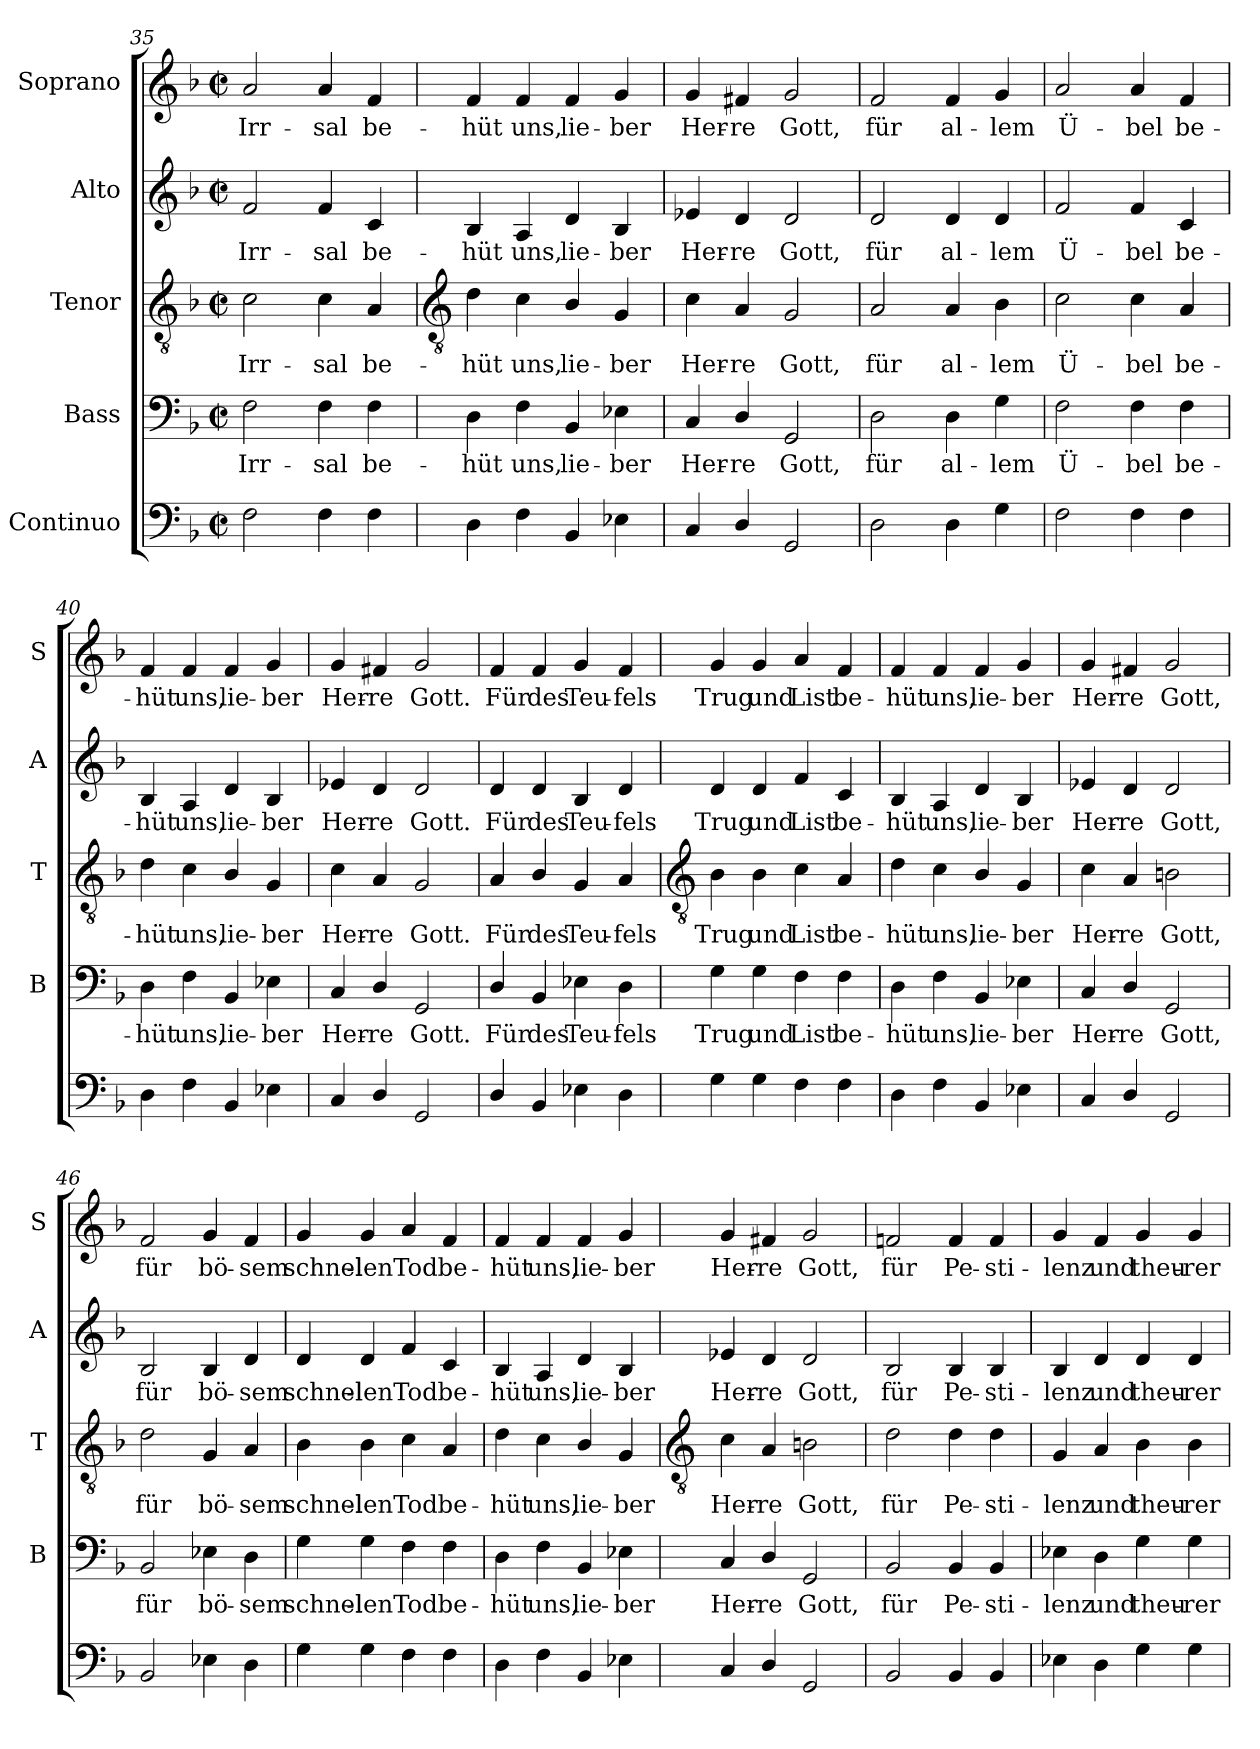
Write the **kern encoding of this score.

**kern	**kern	**text	**kern	**text	**kern	**text	**kern	**text
*part5	*part4	*part4	*part3	*part3	*part2	*part2	*part1	*part1
*staff5	*staff4	*staff4	*staff3	*staff3	*staff2	*staff2	*staff1	*staff1
*I"Continuo	*I"Bass	*	*I"Tenor	*	*I"Alto	*	*I"Soprano	*
*	*I'B	*	*I'T	*	*I'A	*	*I'S	*
*clefF4	*clefF4	*	*clefGv2	*	*clefG2	*	*clefG2	*
*k[b-]	*k[b-]	*	*k[b-]	*	*k[b-]	*	*k[b-]	*
*F:	*F:	*	*F:	*	*F:	*	*F:	*
*M2/2	*M2/2	*	*M2/2	*	*M2/2	*	*M2/2	*
*met(c|)	*met(c|)	*	*met(c|)	*	*met(c|)	*	*met(c|)	*
=35	=35	=35	=35	=35	=35	=35	=35	=35
!	!	!LO:LY:b	!	!LO:LY:b	!	!LO:LY:b	!	!LO:LY:b
2F	2F	Irr-	2c	Irr-	2f	Irr-	2a	Irr-
!	!	!LO:LY:b	!	!LO:LY:b	!	!LO:LY:b	!	!LO:LY:b
4F	4F	-sal	4c	-sal	4f	-sal	4a	-sal
!	!	!LO:LY:b	!	!LO:LY:b	!	!LO:LY:b	!	!LO:LY:b
4F	4F	be-	4A	be-	4c	be-	4f	be-
!!LO:LB:g=z
=36	=36	=36	=36	=36	=36	=36	=36	=36
*	*	*	*clefGv2	*	*	*	*	*
!	!	!LO:LY:b	!	!LO:LY:b	!	!LO:LY:b	!	!LO:LY:b
4D	4D	-hüt	4d	-hüt	4B-	-hüt	4f	-hüt
!	!	!LO:LY:b	!	!LO:LY:b	!	!LO:LY:b	!	!LO:LY:b
4F	4F	uns,	4c	uns,	4A	uns,	4f	uns,
!	!	!LO:LY:b	!	!LO:LY:b	!	!LO:LY:b	!	!LO:LY:b
4BB-	4BB-	lie-	4B-/	lie-	4d	lie-	4f	lie-
!	!	!LO:LY:b	!	!LO:LY:b	!	!LO:LY:b	!	!LO:LY:b
4E-X	4E-X	-ber	4G	-ber	4B-	-ber	4g	-ber
=37	=37	=37	=37	=37	=37	=37	=37	=37
!	!	!LO:LY:b	!	!LO:LY:b	!	!LO:LY:b	!	!LO:LY:b
4C	4C	Her-	4c	Her-	4e-X	Her-	4g	Her-
!	!	!LO:LY:b	!	!LO:LY:b	!	!LO:LY:b	!	!LO:LY:b
4D/	4D/	-re	4A	-re	4d	-re	4f#X	-re
!	!	!LO:LY:b	!	!LO:LY:b	!	!LO:LY:b	!	!LO:LY:b
2GG	2GG	Gott,	2G	Gott,	2d	Gott,	2g	Gott,
=38	=38	=38	=38	=38	=38	=38	=38	=38
!	!	!LO:LY:b	!	!LO:LY:b	!	!LO:LY:b	!	!LO:LY:b
2D	2D	für	2A	für	2d	für	2f	für
!	!	!LO:LY:b	!	!LO:LY:b	!	!LO:LY:b	!	!LO:LY:b
4D	4D	al-	4A	al-	4d	al-	4f	al-
!	!	!LO:LY:b	!	!LO:LY:b	!	!LO:LY:b	!	!LO:LY:b
4G	4G	-lem	4B-	-lem	4d	-lem	4g	-lem
=39	=39	=39	=39	=39	=39	=39	=39	=39
!	!	!LO:LY:b	!	!LO:LY:b	!	!LO:LY:b	!	!LO:LY:b
2F	2F	Ü-	2c	Ü-	2f	Ü-	2a	Ü-
!	!	!LO:LY:b	!	!LO:LY:b	!	!LO:LY:b	!	!LO:LY:b
4F	4F	-bel	4c	-bel	4f	-bel	4a	-bel
!	!	!LO:LY:b	!	!LO:LY:b	!	!LO:LY:b	!	!LO:LY:b
4F	4F	be-	4A	be-	4c	be-	4f	be-
=40	=40	=40	=40	=40	=40	=40	=40	=40
!	!	!LO:LY:b	!	!LO:LY:b	!	!LO:LY:b	!	!LO:LY:b
4D	4D	-hüt	4d	-hüt	4B-	-hüt	4f	-hüt
!	!	!LO:LY:b	!	!LO:LY:b	!	!LO:LY:b	!	!LO:LY:b
4F	4F	uns,	4c	uns,	4A	uns,	4f	uns,
!	!	!LO:LY:b	!	!LO:LY:b	!	!LO:LY:b	!	!LO:LY:b
4BB-	4BB-	lie-	4B-/	lie-	4d	lie-	4f	lie-
!	!	!LO:LY:b	!	!LO:LY:b	!	!LO:LY:b	!	!LO:LY:b
4E-X	4E-X	-ber	4G	-ber	4B-	-ber	4g	-ber
=41	=41	=41	=41	=41	=41	=41	=41	=41
!	!	!LO:LY:b	!	!LO:LY:b	!	!LO:LY:b	!	!LO:LY:b
4C	4C	Her-	4c	Her-	4e-X	Her-	4g	Her-
!	!	!LO:LY:b	!	!LO:LY:b	!	!LO:LY:b	!	!LO:LY:b
4D/	4D/	-re	4A	-re	4d	-re	4f#X	-re
!	!	!LO:LY:b	!	!LO:LY:b	!	!LO:LY:b	!	!LO:LY:b
2GG	2GG	Gott.	2G	Gott.	2d	Gott.	2g	Gott.
=42	=42	=42	=42	=42	=42	=42	=42	=42
!	!	!LO:LY:b	!	!LO:LY:b	!	!LO:LY:b	!	!LO:LY:b
4D/	4D/	Für	4A	Für	4d	Für	4f	Für
!	!	!LO:LY:b	!	!LO:LY:b	!	!LO:LY:b	!	!LO:LY:b
4BB-	4BB-	des	4B-/	des	4d	des	4f	des
!	!	!LO:LY:b	!	!LO:LY:b	!	!LO:LY:b	!	!LO:LY:b
4E-X	4E-X	Teu-	4G	Teu-	4B-	Teu-	4g	Teu-
!	!	!LO:LY:b	!	!LO:LY:b	!	!LO:LY:b	!	!LO:LY:b
4D	4D	-fels	4A	-fels	4d	-fels	4f	-fels
!!LO:LB:g=z
=43	=43	=43	=43	=43	=43	=43	=43	=43
*	*	*	*clefGv2	*	*	*	*	*
!	!	!LO:LY:b	!	!LO:LY:b	!	!LO:LY:b	!	!LO:LY:b
4G	4G	Trug	4B-	Trug	4d	Trug	4g	Trug
!	!	!LO:LY:b	!	!LO:LY:b	!	!LO:LY:b	!	!LO:LY:b
4G	4G	und	4B-	und	4d	und	4g	und
!	!	!LO:LY:b	!	!LO:LY:b	!	!LO:LY:b	!	!LO:LY:b
4F	4F	List	4c	List	4f	List	4a	List
!	!	!LO:LY:b	!	!LO:LY:b	!	!LO:LY:b	!	!LO:LY:b
4F	4F	be-	4A	be-	4c	be-	4f	be-
=44	=44	=44	=44	=44	=44	=44	=44	=44
!	!	!LO:LY:b	!	!LO:LY:b	!	!LO:LY:b	!	!LO:LY:b
4D	4D	-hüt	4d	-hüt	4B-	-hüt	4f	-hüt
!	!	!LO:LY:b	!	!LO:LY:b	!	!LO:LY:b	!	!LO:LY:b
4F	4F	uns,	4c	uns,	4A	uns,	4f	uns,
!	!	!LO:LY:b	!	!LO:LY:b	!	!LO:LY:b	!	!LO:LY:b
4BB-	4BB-	lie-	4B-/	lie-	4d	lie-	4f	lie-
!	!	!LO:LY:b	!	!LO:LY:b	!	!LO:LY:b	!	!LO:LY:b
4E-X	4E-X	-ber	4G	-ber	4B-	-ber	4g	-ber
=45	=45	=45	=45	=45	=45	=45	=45	=45
!	!	!LO:LY:b	!	!LO:LY:b	!	!LO:LY:b	!	!LO:LY:b
4C	4C	Her-	4c	Her-	4e-X	Her-	4g	Her-
!	!	!LO:LY:b	!	!LO:LY:b	!	!LO:LY:b	!	!LO:LY:b
4D/	4D/	-re	4A	-re	4d	-re	4f#X	-re
!	!	!LO:LY:b	!	!LO:LY:b	!	!LO:LY:b	!	!LO:LY:b
2GG	2GG	Gott,	2Bn	Gott,	2d	Gott,	2g	Gott,
=46	=46	=46	=46	=46	=46	=46	=46	=46
!	!	!LO:LY:b	!	!LO:LY:b	!	!LO:LY:b	!	!LO:LY:b
2BB-	2BB-	für	2d	für	2B-	für	2f	für
!	!	!LO:LY:b	!	!LO:LY:b	!	!LO:LY:b	!	!LO:LY:b
4E-X	4E-X	bö-	4G	bö-	4B-	bö-	4g	bö-
!	!	!LO:LY:b	!	!LO:LY:b	!	!LO:LY:b	!	!LO:LY:b
4D	4D	-sem	4A	-sem	4d	-sem	4f	-sem
=47	=47	=47	=47	=47	=47	=47	=47	=47
!	!	!LO:LY:b	!	!LO:LY:b	!	!LO:LY:b	!	!LO:LY:b
4G	4G	schnel-	4B-	schnel-	4d	schnel-	4g	schnel-
!	!	!LO:LY:b	!	!LO:LY:b	!	!LO:LY:b	!	!LO:LY:b
4G	4G	-len	4B-	-len	4d	-len	4g	-len
!	!	!LO:LY:b	!	!LO:LY:b	!	!LO:LY:b	!	!LO:LY:b
4F	4F	Tod	4c	Tod	4f	Tod	4a	Tod
!	!	!LO:LY:b	!	!LO:LY:b	!	!LO:LY:b	!	!LO:LY:b
4F	4F	be-	4A	be-	4c	be-	4f	be-
=48	=48	=48	=48	=48	=48	=48	=48	=48
!	!	!LO:LY:b	!	!LO:LY:b	!	!LO:LY:b	!	!LO:LY:b
4D	4D	-hüt	4d	-hüt	4B-	-hüt	4f	-hüt
!	!	!LO:LY:b	!	!LO:LY:b	!	!LO:LY:b	!	!LO:LY:b
4F	4F	uns,	4c	uns,	4A	uns,	4f	uns,
!	!	!LO:LY:b	!	!LO:LY:b	!	!LO:LY:b	!	!LO:LY:b
4BB-	4BB-	lie-	4B-/	lie-	4d	lie-	4f	lie-
!	!	!LO:LY:b	!	!LO:LY:b	!	!LO:LY:b	!	!LO:LY:b
4E-X	4E-X	-ber	4G	-ber	4B-	-ber	4g	-ber
!!LO:LB:g=z
=49	=49	=49	=49	=49	=49	=49	=49	=49
*	*	*	*clefGv2	*	*	*	*	*
!	!	!LO:LY:b	!	!LO:LY:b	!	!LO:LY:b	!	!LO:LY:b
4C	4C	Her-	4c	Her-	4e-X	Her-	4g	Her-
!	!	!LO:LY:b	!	!LO:LY:b	!	!LO:LY:b	!	!LO:LY:b
4D/	4D/	-re	4A	-re	4d	-re	4f#X	-re
!	!	!LO:LY:b	!	!LO:LY:b	!	!LO:LY:b	!	!LO:LY:b
2GG	2GG	Gott,	2Bn	Gott,	2d	Gott,	2g	Gott,
=50	=50	=50	=50	=50	=50	=50	=50	=50
!	!	!LO:LY:b	!	!LO:LY:b	!	!LO:LY:b	!	!LO:LY:b
2BB-	2BB-	für	2d	für	2B-	für	2fn	für
!	!	!LO:LY:b	!	!LO:LY:b	!	!LO:LY:b	!	!LO:LY:b
4BB-	4BB-	Pe-	4d	Pe-	4B-	Pe-	4f	Pe-
!	!	!LO:LY:b	!	!LO:LY:b	!	!LO:LY:b	!	!LO:LY:b
4BB-	4BB-	-sti-	4d	-sti-	4B-	-sti-	4f	-sti-
=51	=51	=51	=51	=51	=51	=51	=51	=51
!	!	!LO:LY:b	!	!LO:LY:b	!	!LO:LY:b	!	!LO:LY:b
4E-X	4E-X	-lenz	4G	-lenz	4B-	-lenz	4g	-lenz
!	!	!LO:LY:b	!	!LO:LY:b	!	!LO:LY:b	!	!LO:LY:b
4D	4D	und	4A	und	4d	und	4f	und
!	!	!LO:LY:b	!	!LO:LY:b	!	!LO:LY:b	!	!LO:LY:b
4G	4G	theu-	4B-	theu-	4d	theu-	4g	theu-
!	!	!LO:LY:b	!	!LO:LY:b	!	!LO:LY:b	!	!LO:LY:b
4G	4G	-rer	4B-	-rer	4d	-rer	4g	-rer
=	=	=	=	=	=	=	=	=
*-	*-	*-	*-	*-	*-	*-	*-	*-
